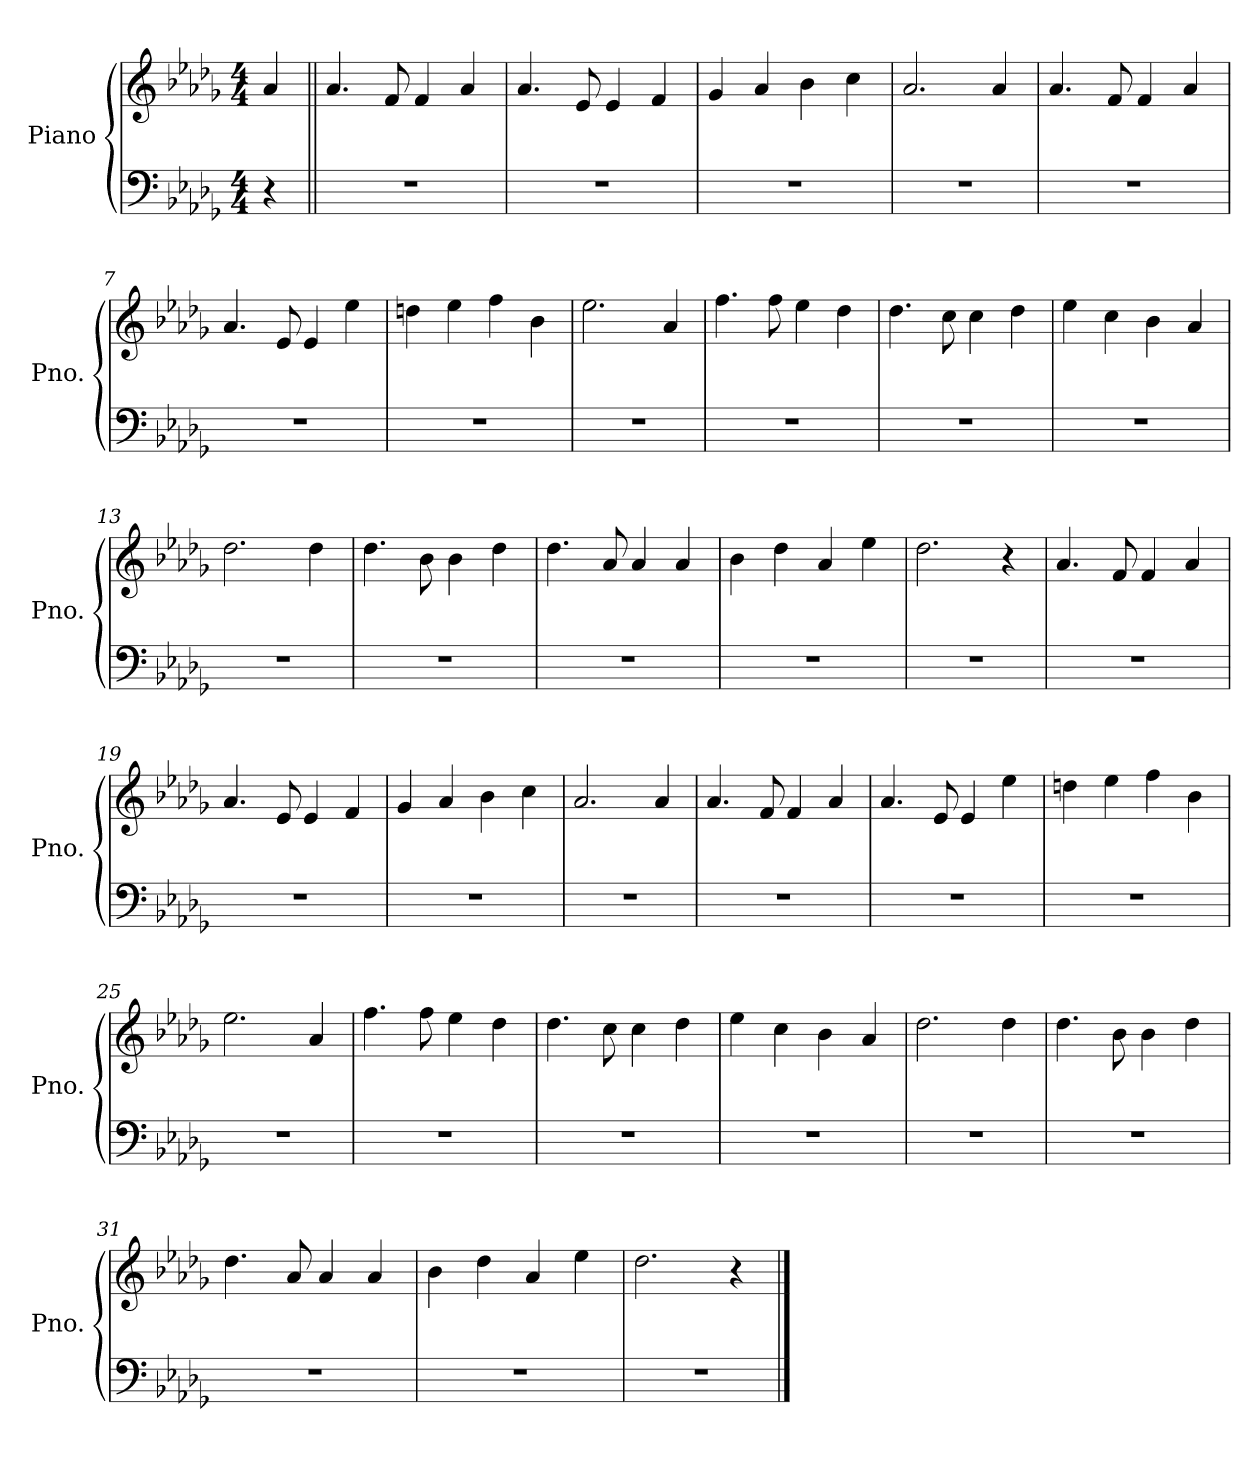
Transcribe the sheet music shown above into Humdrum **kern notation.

**kern	**kern
*part1	*part1
*staff2	*staff1
*I"Piano	*
*I'Pno.	*
*clefF4	*clefG2
*k[b-e-a-d-g-]	*k[b-e-a-d-g-]
*M4/4	*M4/4
*MM88	*MM88
=1	=1
4r	4a-/
=2||	=2||
1r	4.a-/
.	8f/
.	4f/
.	4a-/
=3	=3
1r	4.a-/
.	8e-/
.	4e-/
.	4f/
=4	=4
1r	4g-/
.	4a-/
.	4b-\
.	4cc\
=5	=5
1r	2.a-/
.	4a-/
!!LO:LB:g=z
=6	=6
1r	4.a-/
.	8f/
.	4f/
.	4a-/
=7	=7
1r	4.a-/
.	8e-/
.	4e-/
.	4ee-\
=8	=8
1r	4ddn\
.	4ee-\
.	4ff\
.	4b-\
=9	=9
1r	2.ee-\
.	4a-/
!!LO:LB:g=z
=10	=10
1r	4.ff\
.	8ff\
.	4ee-\
.	4dd-\
=11	=11
1r	4.dd-\
.	8cc\
.	4cc\
.	4dd-\
=12	=12
1r	4ee-\
.	4cc\
.	4b-\
.	4a-/
=13	=13
1r	2.dd-\
.	4dd-\
!!LO:LB:g=z
=14	=14
1r	4.dd-\
.	8b-\
.	4b-\
.	4dd-\
=15	=15
1r	4.dd-\
.	8a-/
.	4a-/
.	4a-/
=16	=16
1r	4b-\
.	4dd-\
.	4a-/
.	4ee-\
=17	=17
1r	2.dd-\
.	4r
!!LO:LB:g=z
=18	=18
1r	4.a-/
.	8f/
.	4f/
.	4a-/
=19	=19
1r	4.a-/
.	8e-/
.	4e-/
.	4f/
=20	=20
1r	4g-/
.	4a-/
.	4b-\
.	4cc\
=21	=21
1r	2.a-/
.	4a-/
!!LO:LB:g=z
=22	=22
1r	4.a-/
.	8f/
.	4f/
.	4a-/
=23	=23
1r	4.a-/
.	8e-/
.	4e-/
.	4ee-\
=24	=24
1r	4ddn\
.	4ee-\
.	4ff\
.	4b-\
=25	=25
1r	2.ee-\
.	4a-/
!!LO:LB:g=z
=26	=26
1r	4.ff\
.	8ff\
.	4ee-\
.	4dd-\
=27	=27
1r	4.dd-\
.	8cc\
.	4cc\
.	4dd-\
=28	=28
1r	4ee-\
.	4cc\
.	4b-\
.	4a-/
=29	=29
1r	2.dd-\
.	4dd-\
!!LO:LB:g=z
=30	=30
1r	4.dd-\
.	8b-\
.	4b-\
.	4dd-\
=31	=31
1r	4.dd-\
.	8a-/
.	4a-/
.	4a-/
=32	=32
1r	4b-\
.	4dd-\
.	4a-/
.	4ee-\
=33	=33
1r	2.dd-\
.	4r
==	==
*-	*-
